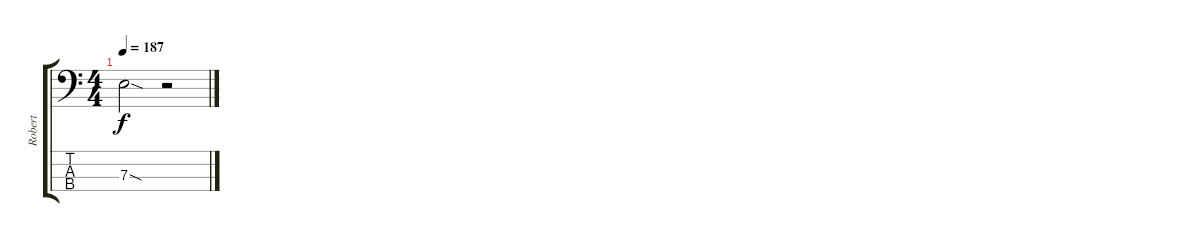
\track ("Robert" "Robert") {instrument electricbassfinger}
\staff {score tabs}
\tuning (G2 D2 A1 E1) {hide}
\ts (4 4)
\tempo 187
\clef f4
\ks c
7.3{sod}.2{dy f} r.2
